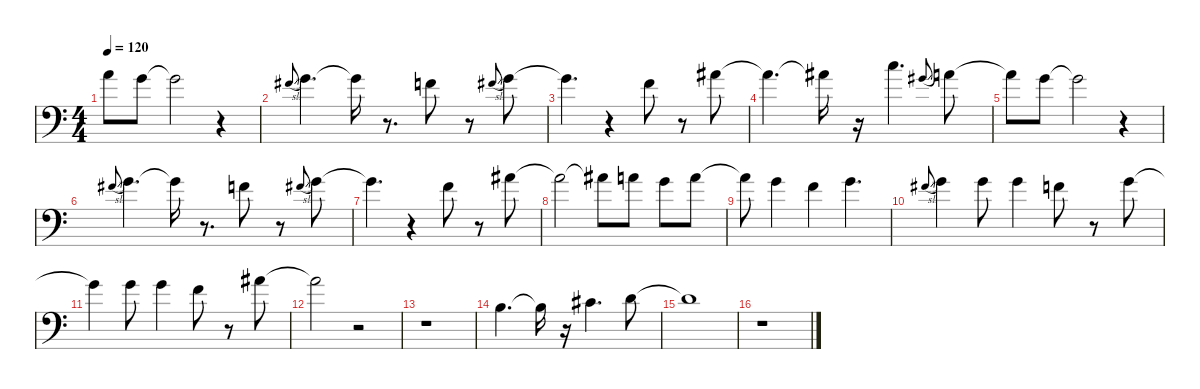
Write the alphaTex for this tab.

\defaultSystemsLayout 4
\hideDynamics
\bracketExtendMode nobrackets
\singleTrackTrackNamePolicy hidden
\multiTrackTrackNamePolicy hidden
\firstSystemTrackNameMode fullname
\firstSystemTrackNameOrientation horizontal
\otherSystemsTrackNameOrientation horizontal
\track ("Devin" "tbn.") {instrument trombone}
\staff {score}
\tuning (E4 B3 G3 D3 A2 E2)
\ts (4 4)
\tempo 120
\clef f4
\ks c
5.1{t}.8{dy f beam Down} 3.1.8{beam Down} 3.1{t}.2{beam Down} r.4{beam Down} |
2.1{sl acc #}.8{gr onbeat dy mf beam Up} 3.1.4{d dy f beam Down} 3.1{t}.16{beam Down} r.8{d beam Down} 1.1.8{beam Down} r.8{beam Down} 2.1{sl acc #}.8{gr onbeat dy mf beam Up} 3.1.8{dy f beam Down} |
3.1{t}.4{d beam Down} r.4{beam Down} 1.1.8{beam Down} r.8{beam Down} 6.1{acc #}.8{beam Down} |
6.1{t acc #}.4{d beam Down} 6.1{t acc #}.16{beam Down} r.16{beam Down} 8.1.4{d beam Down} 4.1{sl acc #}.8{gr onbeat dy mf beam Up} 5.1.8{dy f beam Down} |
5.1{t}.8{beam Down} 3.1.8{beam Down} 3.1{t}.2{beam Down} r.4{beam Down} |
2.1{sl acc #}.8{gr onbeat dy mf beam Up} 3.1.4{d dy f beam Down} 3.1{t}.16{beam Down} r.8{d beam Down} 1.1.8{beam Down} r.8{beam Down} 2.1{sl acc #}.8{gr onbeat dy mf beam Up} 3.1.8{dy f beam Down} |
3.1{t}.4{d beam Down} r.4{beam Down} 1.1.8{beam Down} r.8{beam Down} 6.1{acc #}.8{beam Down} |
6.1{t acc #}.2{beam Down} 6.1{t acc #}.8{beam Down} 5.1.8{dy mf beam Down} 3.1.8{beam Down} 5.1.8{beam Down} |
5.1{t}.8{dy f beam Down} 3.1.4{dy mf beam Down} 1.1.4{beam Down} 3.1.4{d beam Down} |
2.1{sl acc #}.8{gr onbeat beam Up} 3.1.4{dy f beam Down} 3.1.8{dy mf beam Down} 3.1.4{beam Down} 1.1.8{beam Down} r.8{beam Down} 3.1.8{beam Down} |
3.1{t}.4{dy f beam Down} 3.1.8{dy mf beam Down} 3.1.4{beam Down} 1.1.8{beam Down} r.8{beam Down} 6.1{acc #}.8{beam Down} |
6.1{t acc #}.2{dy f beam Down} r.2{beam Down} |
r.1{beam Down} |
4.3.4{d beam Down} 4.3{t}.16{beam Down} r.16{beam Down} 6.3{acc #}.4{d beam Down} 7.3.8{beam Down} |
7.3{t}.1{beam Down} |
r.1{beam Down}
